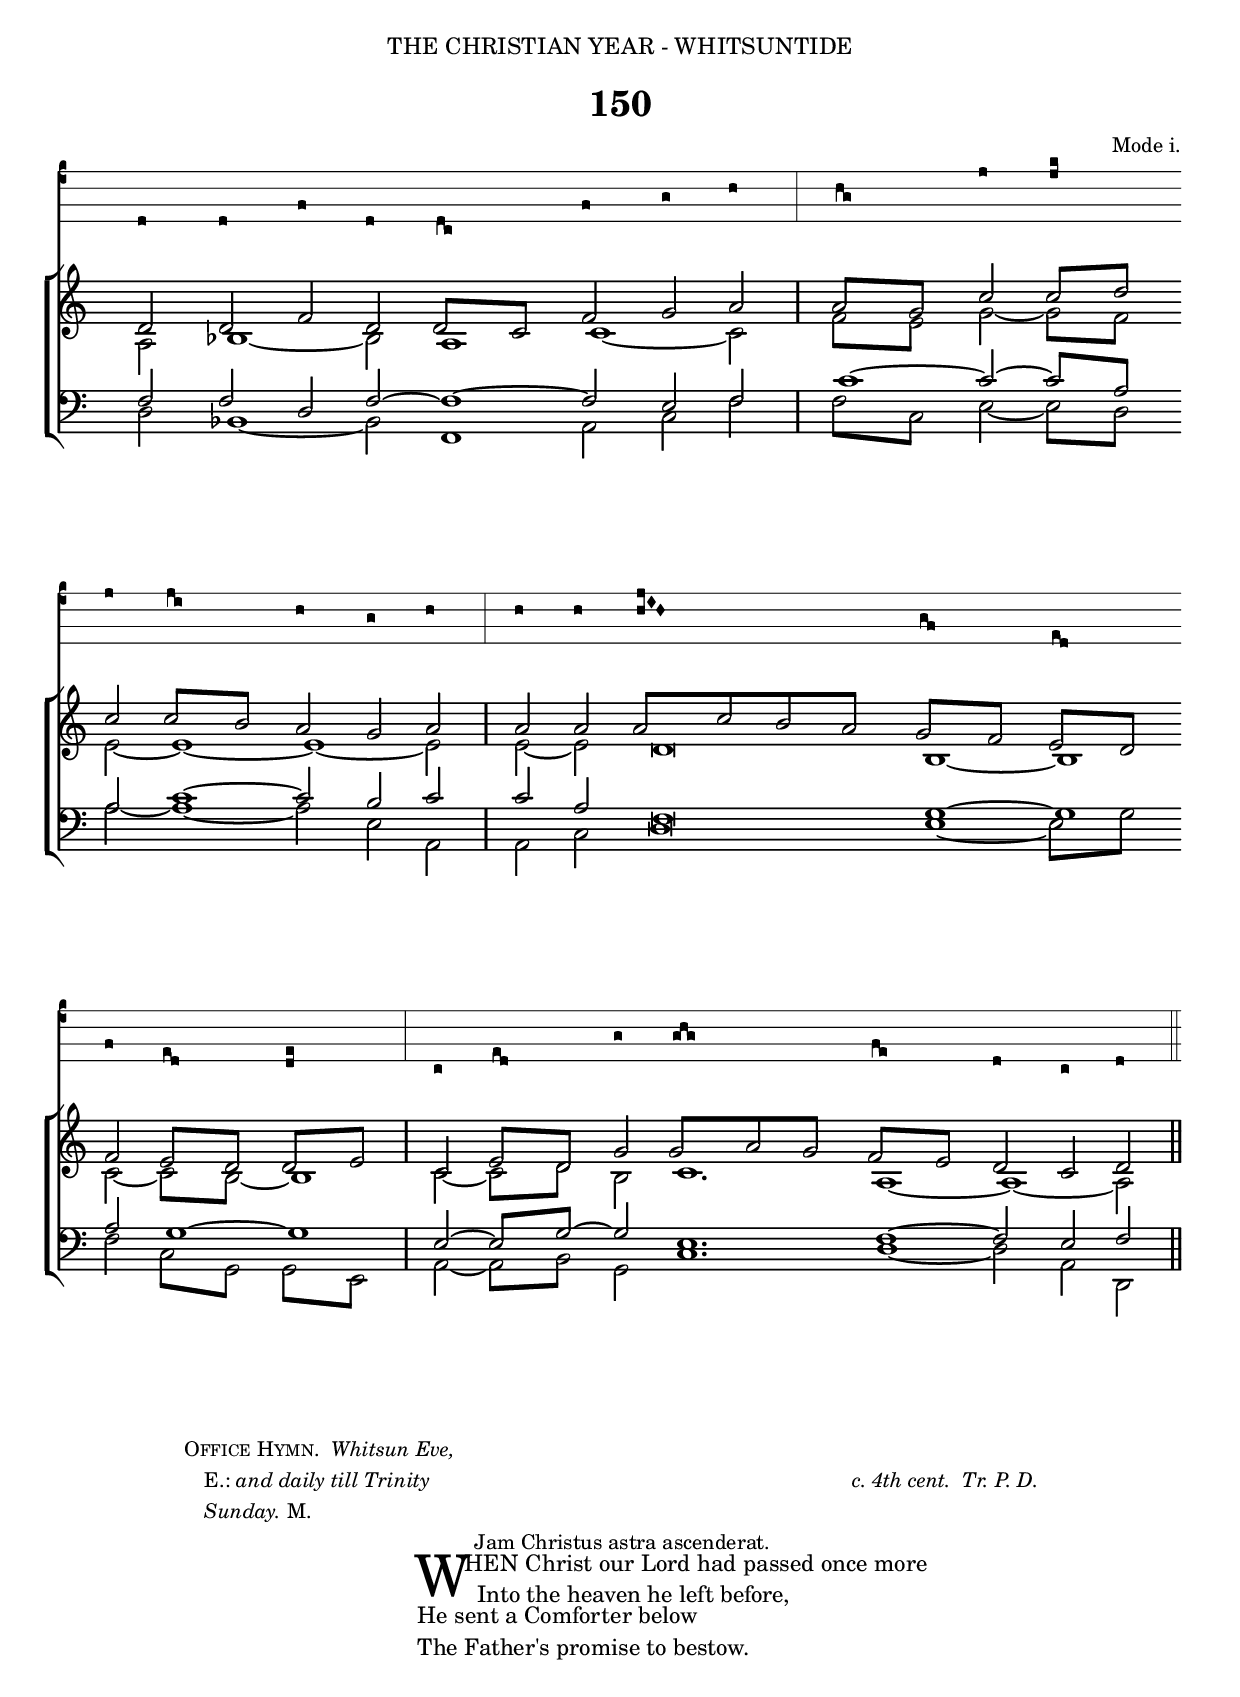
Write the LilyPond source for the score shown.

%%% 240.png
%%% Hymn 150 When Christ our Lord had passed once more.
%%% Version 2

\version "2.10"

\include "gregorian-init.ly"

\header {
  dedication = \markup { \center-align {  "THE CHRISTIAN YEAR - WHITSUNTIDE"
		\hspace #0.1 }}	
  title = "150"
  
  arranger = \markup { \small { "Mode i." }}
  
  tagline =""
}


%%%%%%%%%%%%%%%%%%%%%%%%%%%% Macros

%% macro settings for stemless long note which is 2x duration of regular white note    

ln = {\once \override NoteHead #'duration-log = #0 
           \once \override Stem #'stencil = ##f
           \once \override NoteColumn #'force-hshift = #0.4 }

%% a second set of macro settings for stemless long notes ( 2x duration of regular white note )
%% this one uses X-offset instead of force-hshift.
%% All long notes are offset slightly to the right with respect to any beamed notes which 
%% they are aligned with.  Normally, this is done with force-hshift.  
%% However, when 2 long notes occur one atop the other (i.e. in S + A pats or in T + B parts), then applying force-hshift
%% to both does not work.  Hence one note needs to be moved with the regular force-hshift in the \ln macro above,
%% while the other is moved with X-offset with the macro \lnb
%% In general force-hshift is preferred whenever possible as slurs are adjusted automatically, while X-offset especially
%% when used with a bottom slur often results in a slur starting too far to the left and which then needs manual adjustment. 

lnb = {\once \override NoteHead #'duration-log = #0 
           \once \override Stem #'stencil = ##f
           \once \override NoteHead #'X-offset = #0.8 }

%%% settings to generate the double longnotes (breves)

brevenote = { \once \override NoteHead #'duration-log = #-1  
                \once \override NoteColumn #'force-hshift = #0.8 }

%%% same as \brevenote but modified for the same reason as \lnb is modified for \ln		
		
brevenoteb = { \once \override NoteHead #'duration-log = #-1  
                \once \override NoteHead #'X-offset = #1.6 }		

%% suprresses printing of accidental
noacci = \once \override Accidental #'transparent = ##t

%%%%%%%%%%%%%%%%%%%%%%%% End of Macro definitions

%%% plainsong voice

plainsong = \context VaticanaVoice  {  \relative c { 
	\clef "vaticana-do3"
	\set fontSize = #3
        \key c \major 

  d8 d f d \[ d \flexa  c \] f g a \bar "|" \[ a \flexa  g \] c \[ c \pes d \] \bar "" \break

  c \[ c \flexa  b \] a g a \bar "|" a a \[ a \pes c \inclinatum b \inclinatum a \] \[ g \flexa  f \] \[ e \flexa  d \] \bar "" \break

  f \[ e \flexa  d \] \[ d \pes e \] \bar "|" c \[ e \flexa  d \] g \[ g \pes a \flexa  g \] \[ f \flexa  e \] d c d \bar "||"
} }
  

%%% SATB voices

global = {
  \key c \major 
  \set Staff.midiInstrument = "church organ"
}

soprano = \relative c' {
	\autoBeamOff
  d8 d f d d[ c] f g a \bar "|" a[ g] c c[ d] \bar "" \break
  c8 c[ b] a g a \bar "|" a a a[ c b a] g[ f] e[ d] \bar "" \break
  f e[ d] d[ e] \bar "|" c e[ d] g g[ a g] f[ e] d c d \bar "||"
}

alto = \relative c' {
	\autoBeamOff
  a8 \ln bes4 ~ bes8 \ln a4 \ln c4 ~ c8 \bar "|" f8[ e] g ~ g[ f] \bar "" \break
  e8 ~ \ln e4 ~ \ln e4 ~ e8 \bar "|" e8 ~ e8 \brevenote d\breve *1/4 \noacci \ln b4 ~ \ln b4 \bar "" \break
  c8 ~ c8[ b ~] \ln b4 \bar "|" c8 ~ c[ d] b \ln c4. \ln a4 ~ \ln a4 ~ a8 \bar "||"
}

tenor = \relative c { \clef bass
	\autoBeamOff
  f8 f d f ~ \ln f4 ~ f8 e f \bar "|" \ln c'4 ~ c8 ~ c8[ a] \bar "" \break
  a8 \ln c4 ~ c8 b c \bar "|" c a \brevenote f\breve *1/4 \ln g4 ~ \ln g4 \bar "" \break
  a8 \ln g4 ~ \ln g4 \bar "|" e8 ~ e[ g ~]  g \ln e4. \ln f4 ~ f8 e f \bar "||"
}

bass = \relative c { \clef bass
	\autoBeamOff	
  d8 \ln bes4 ~ bes8 \ln f4 a8 c f \bar "|" f[ c] e8 ~ e[ d] \bar "" \break
  a'8 ~ \lnb a4 ~ a8 e a, \bar "|" a c \brevenoteb d\breve *1/4 \lnb e4 ~ e8[ g] \bar "" \break
  f8 c[ g] g[ e] \bar "|" a8 ~ a[ \noacci b] g \lnb c4. \lnb d4 ~ d8 a d, \bar "||"
}


#(ly:set-option 'point-and-click #f)

\book {

\paper {
 #(set-paper-size "a4")
%% annotate-spacing = ##t
 print-page-number = ##f
 ragged-last-bottom = ##t
% ragged-bottom = ##t
}

\score {	
  <<
  \new VaticanaStaff {\plainsong }
  \new ChoirStaff <<
   \new Staff = "upper" <<
      \context Voice = sopranos {\voiceOne \global \soprano }
      \context Voice = altos {\voiceTwo \global \alto }
                      >> 
   \new Staff = "lower" <<
      \context Voice = tenors {\voiceOne \global \tenor }
      \context Voice = bass {\voiceTwo \global \bass }
	             >> 
		 >>  
  >>

\layout {
	
  ragged-right = ##f
  ragged-last = ##f
  \context { \Score timing = ##f }
  \context { \Score \override TimeSignature #'transparent = ##t }
  \context { \Score \remove "Mark_engraver" }
  \context { \Staff \consists "Mark_engraver" }
  
  % *** Needed to produce beamed minims - which are quavers in disguise
  \context { \Staff \override NoteHead #'duration-log = #1 }
  \context { \Staff \override Stem #'flag-style = #'no-flag }
  
  \context { \VaticanaStaff
           % *** Increases distance between lines of staff  
           \override StaffSymbol #'staff-space = #1.6            
           % *** Changes staff to black instead of default red
           \revert StaffSymbol #'color
           % *** Makes clef bigger       
           \override Clef #'font-size = #3
           % *** Would make ledger lines black, if there were any
           \revert LedgerLineSpanner #'color
           % *** Makes terminal barline visible 
           \override BarLine #'transparent = ##f 
  	   % *** Remove custos
	   \remove Custos_engraver
	   % needed for certain tweaks
	   \consists "Mark_engraver"
           }
     }
} %%% score bracket 

%%% A separate score block to generate the midi minus the plainsong voice
%%% Since minims are quavers in disguise, tempo has to be set accordingly, tempo set to 2=80

\score {	
  \new ChoirStaff <<
   \new Staff = "upper" <<
      \context Voice = sopranos {\voiceOne \global \soprano }
      \context Voice = altos {\voiceTwo \global \alto }
                      >> 
   \new Staff = "lower" <<
      \context Voice = tenors {\voiceOne \global \tenor }
      \context Voice = bass {\voiceTwo \global \bass }
	             >> 
		 >>  

\midi { 
  \context { \Score tempoWholesPerMinute = #(ly:make-moment 80 8) }
       } 
}


%%% Lyric titles and attributions

%\markup { \hspace #1 }

\markup {
\hspace #6 \column {                            
	    \line { \small { \hspace #6 \smallCaps  "Office Hymn." \italic " Whitsun Eve,"  } }
            \line { \small { \hspace #8 "E.:" \italic "and daily till Trinity" \hspace #40 \italic "c. 4th cent.  Tr. P. D." } }   
            \line { \small { \hspace #8 \italic "Sunday." "M." } }
	    \line { \small { \hspace #34 "Jam Christus astra ascenderat." } }
} }
  

%\markup { \hspace #1 }

\markup { \hspace #32 %%add space as necc. to center the column
          \column { %% super column of everything
	              \column { %%stanza 1 is a column of 2 lines  
	                  \line { \hspace #2.2 \column { \lower #2.4 \fontsize #8 "W" }   %%Drop Cap goes here
				  \hspace #-1.2    %% adjust this if other letters are too far from Drop Cap
				  \column  { \raise #0.0 "HEN Christ our Lord had passed once more"
			                                 "  Into the heaven he left before," } }          
	                  \line {  \hspace #2.5  %%adjust hspace until this line left edge is flush with Drop Cap
				   \lower  #1.56  %%adjust this until the line spacing looks right
				   \column {   
					   "He sent a Comforter below"
					   "The Father's promise to bestow."
			  		}}
		      }
}}

%%fake score block to occupy space and force a pagebreak.  Can't think of a better way of doing this.
\score{
	{s4 }
\header { breakbefore = ##f piece = ##f opus = ##f tagline = ##f }
\layout{	
	\context { \Staff
		\remove Time_signature_engraver
		\remove Key_engraver
		\remove Clef_engraver
		\remove Staff_symbol_engraver
}}}

%%% Second page
%%% Continuation of lyrics

\markup { \hspace #32 %%add space as necc. to center the column
          \column { %% super column of everything
                        \hspace #1  % adds vertical spacing between verses  
           		\line { "2  "
			   \column {	     
				   "The solemn time was soon to fall"
				   "Which told the number mystical;"
				   "For since the Resurrection day"
				   "A week of weeks had passed away."
				   "      " %%% adds vertical spacing between verse
			}}
			\line { "3  "
				\column {	     
					"At the third hour a rushing noise"
					"Came like the tempest's sudden voice,"
					"And mingled with the Apostles' prayer,"
					"Proclaiming loud that God was there."
					"      " %%% adds vertical spacing between verse
			}}
			\line {"4  "
				\column {	     
					"From out the Father's light it came,"
					"That beautiful and kindly flame,"
					"To kindle every Christian heart,"
					"And fervour of the Word impart."
					"      " %%% adds vertical spacing between verse
			}} 
			\line {"5  "
				\column {	     
					"As then, O Lord, thou didst fulfil,"
					"Each holy heart to do thy will,"
					"So now do thou our sins forgive"
					"And make the world in peace to live."
					"      " %%% adds vertical spacing between verse
			}}
			\line { "6. "
				\column {	     
					"To God the Father, God the Son,"
					"And God the Spirit, praise be done;"
					"May Christ the Lord upon us pour"
					"The Spirit's gift for evermore.     Amen."
     			}}
	  }
} %%% lyric markup bracket


%%% Amen score block

\score {  	
  <<
    <<
  \new VaticanaStaff <<
  \context VaticanaVoice = "plainsongamen"  {  \relative c { 	  
	\set Score.timing = ##f
	\override Staff.Clef #'#'font-size = #3
	\clef "vaticana-do3"
	\set fontSize = #3
	\override Staff.StaffSymbol #'staff-space = #1.6
	 
        \[ d8 \pes e8 \]   \[
	    \override NoteHead #'extra-offset = #'(0.0 . -0.1 ) d8 
            \override NoteHead #'extra-offset = #'(-0.38 . 0.0 ) \flexa  c8 \pes 
            \override NoteHead #'extra-offset = #'(0.02 . 0.05) d8 \] }} 
                    >> 
 \new Lyrics = "lyrics" { s1 }
 \new ChoirStaff
   <<
   \context Staff = upper \with {  fontSize = #-3  \override StaffSymbol #'staff-space = #(magstep -2) } 
                              << 
	\context Voice = "sopranos" { \relative c' { 
	                                              \clef treble \global
	                                              \voiceOne d8[ e] d8[ c8 d8] \bar "||" }}
	\context Voice = "altos"    { \relative c' { 
	                                              \global
	                                              \voiceTwo  a8[ c] \ln a4. \bar "||" }}
	                      >>
	\context Staff = lower \with { fontSize = #-3  \override StaffSymbol #'staff-space = #(magstep -2) } 
	                      <<
	\context Voice = "tenors" { \relative c { 
		                                  \clef bass  \global
	                                          \voiceThree  f8[ g] f8[ e f] \bar "||" }}
	\context Voice = "basses" { \relative c { 
	                                          \clef bass  \global
						  \voiceFour d8[ c8] d8[ a8 d,8] \bar "||" }}
			        >> 
   >>
  \context Lyrics = "lyrics" \lyricsto "altos" { \override LyricText #'font-size = #-1  A -- _ men. }
  >>
>>

\header { breakbefore = ##f piece = " " opus = " " }

\layout {
     indent = 13\cm
     raggedright = ##t
     packed = ##f
     \context { \Score \override TimeSignature #'transparent = ##t }
     \context { \Score \override SeparationItem #'padding = #2 }
     \context { \Staff \override VerticalAxisGroup #'minimum-Y-extent = #'( -5 . 4) }
     \context { \Score \remove "Bar_number_engraver"
		timing = ##f 
              }
     \context { \Staff \override NoteHead #'duration-log = #1 }
     \context { \Staff \override Stem #'flag-style = #'no-flag }
     \context { \VaticanaStaff %%customize vaticana staff context 
	          \revert StaffSymbol #'color
		  \revert LedgerLineSpanner #'color
		  \override BarLine #'transparent = ##f 
		  \remove Custos_engraver
 	} 
} 

}

%%% Separate score block for Amen midi minus plainsong voice
%%% Since the minims are quavers in disguise, the tempo has to be adjusted accordingly. A tempo of 2=80 is set.

\score {  	
 \new ChoirStaff
   <<
   \context Staff = upper \with {  fontSize = #-3  \override StaffSymbol #'staff-space = #(magstep -2) } 
                                                             << 
	\context Voice = "sopranos" { \relative c' { 
	                                              \clef treble \global
	                                              \voiceOne d8[ e] d8[ c8 d8] \bar "||" }}
	\context Voice = "altos"    { \relative c' { 
	                                              \global
	                                              \voiceTwo  a8[ c] \ln a4. \bar "||" }}
	                      >>
	\context Staff = lower \with { fontSize = #-3  \override StaffSymbol #'staff-space = #(magstep -2) } 
	                      <<
	\context Voice = "tenors" { \relative c { 
		                                  \clef bass  \global
	                                          \voiceThree  f8[ g] f8[ e f] \bar "||" }}
	\context Voice = "basses" { \relative c { 
	                                          \clef bass  \global
						  \voiceFour d8[ c8] d8[ a8 d,8] \bar "||" }}
			        >> 
   >>
   
\midi {  
   \context { \Score tempoWholesPerMinute = #(ly:make-moment 80 8) } }
      }

%%% Markup for "See also:" line
\markup {\hspace #38 \column {
	\line{ \hspace #8 \italic "See also:"}
	\hspace #1 
	\small {
	"630  Hail thee, Festival Day."
	"631  Spirit of mercy, truth, and love."
}}}      
      

} %% book bracket

